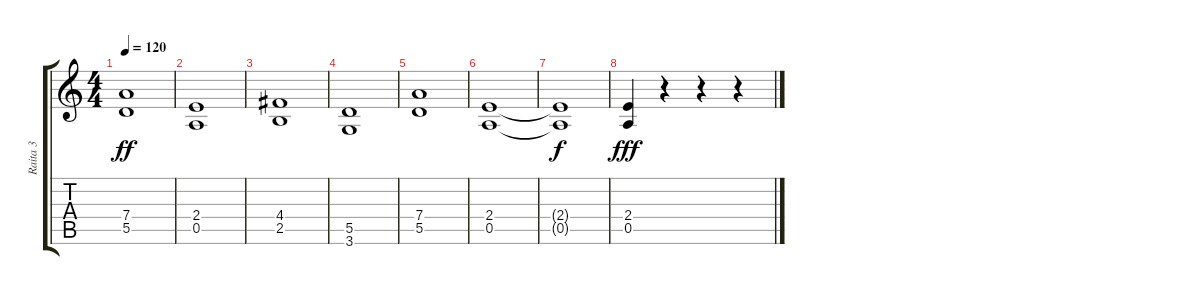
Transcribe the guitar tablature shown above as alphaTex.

\track ("Raita 3" "Raita 3") {instrument distortionguitar}
\staff {score tabs}
\tuning (E4 B3 G3 D3 A2 E2) {hide}
\ts (4 4)
\tempo 120
\clef g2
\ks c
(7.4 5.5).1{dy ff} |
(2.4 0.5).1 |
(4.4 2.5).1 |
(5.5 3.6).1 |
(7.4 5.5).1 |
(2.4 0.5).1 |
(2.4{t} 0.5{t}).1{dy f} |
(2.4 0.5).4{dy fff} r.4 r.4 r.4
